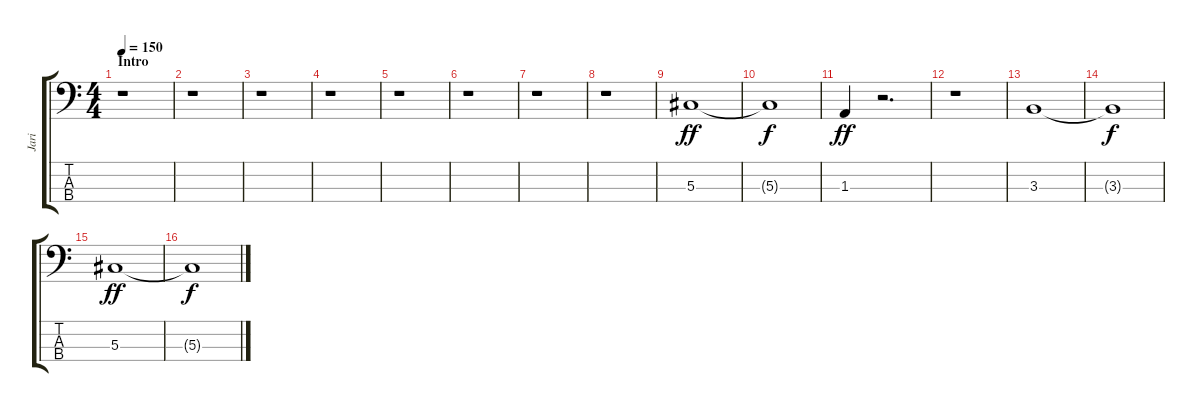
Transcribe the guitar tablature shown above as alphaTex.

\track ("Jari" "Jari") {instrument electricbassfinger}
\staff {score tabs}
\tuning (Gb2 Db2 Ab1 Eb1) {hide}
\ts (4 4)
\section ("" "Intro")
\tempo 150
\clef f4
\ks c
r.1{dy ff instrument electricbassfinger} |
r.1 |
r.1 |
r.1 |
r.1 |
r.1 |
r.1 |
r.1 |
5.3.1 |
5.3{t}.1{dy f} |
1.3.4{dy ff} r.2{d} |
r.1 |
3.3.1 |
3.3{t}.1{dy f} |
5.3.1{dy ff} |
5.3{t}.1{dy f}
